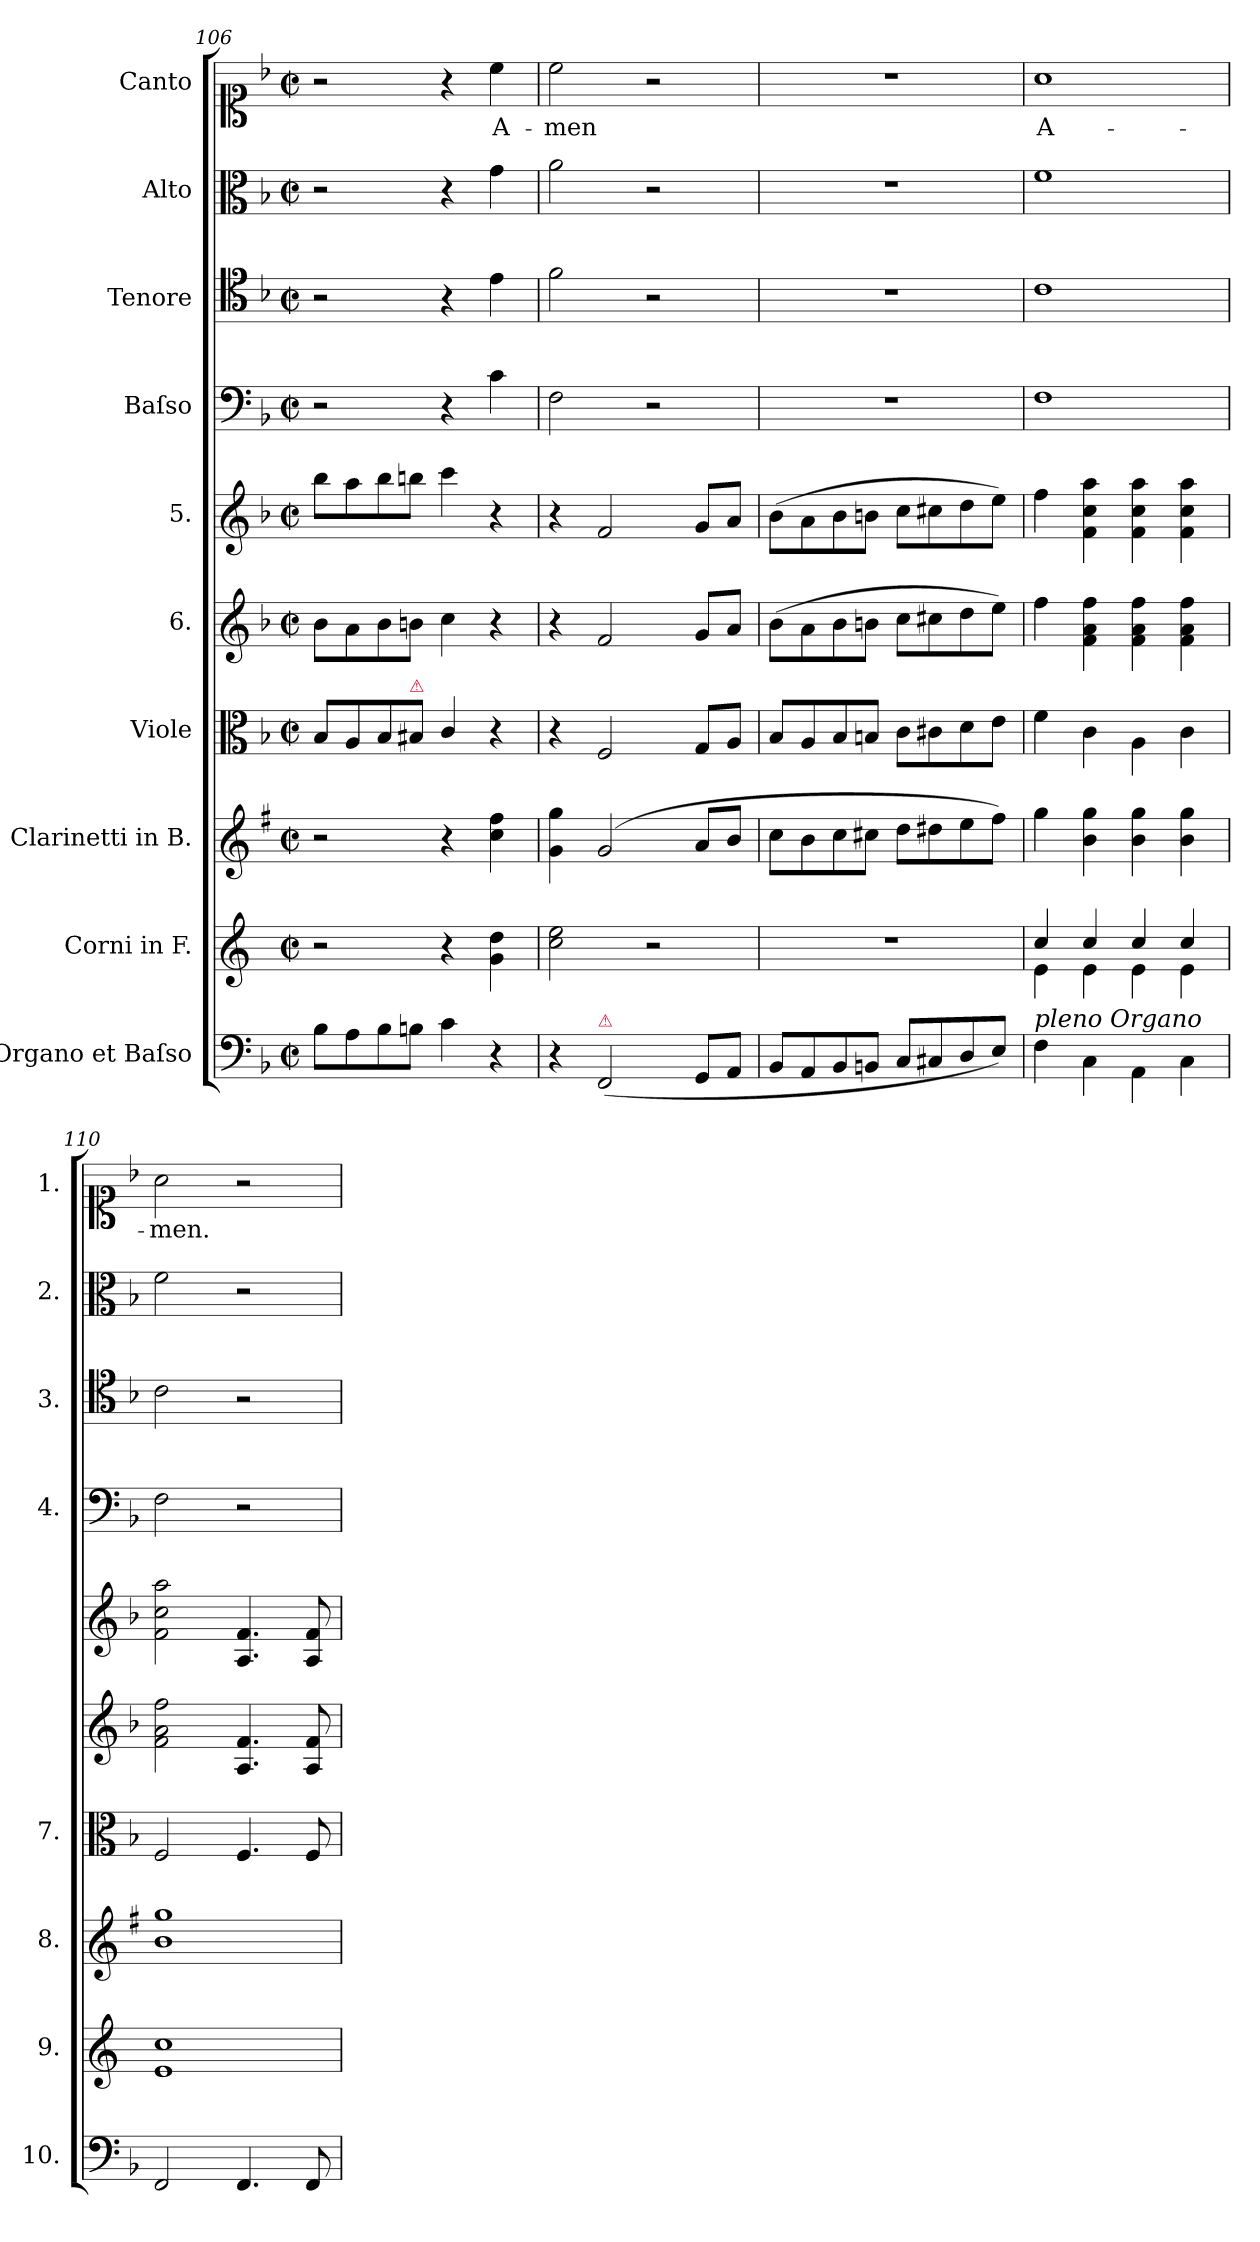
**kern	**kern	**kern	**kern	**kern	**kern	**kern	**kern	**kern	**kern	**text
*part10	*part9	*part8	*part7	*part6	*part5	*part4	*part3	*part2	*part1	*part1
*staff10	*staff9	*staff8	*staff7	*staff6	*staff5	*staff4	*staff3	*staff2	*staff1	*staff1
*I"Organo et Baſso	*I"Corni in F.	*I"Clarinetti in B.	*I"Viole	*I"6.	*I"5.	*I"Baſso	*I"Tenore	*I"Alto	*I"Canto	*
*I'10.	*I'9.	*I'8.	*I'7.	*	*	*I'4.	*I'3.	*I'2.	*I'1.	*
*clefF4	*clefG2	*clefG2	*clefC3	*clefG2	*clefG2	*clefF4	*clefC4	*clefC3	*clefC1	*
*	*ITrd4c7	*ITrd1c2	*	*	*	*	*	*	*	*
*k[b-]	*k[b-]	*k[b-]	*k[b-]	*k[b-]	*k[b-]	*k[b-]	*k[b-]	*k[b-]	*k[b-]	*
*M2/2	*M2/2	*M2/2	*M2/2	*M2/2	*M2/2	*M2/2	*M2/2	*M2/2	*M2/2	*
*met(c|)	*met(c|)	*met(c|)	*met(c|)	*met(c|)	*met(c|)	*met(c|)	*met(c|)	*met(c|)	*met(c|)	*
=106	=106	=106	=106	=106	=106	=106	=106	=106	=106	=106
8B-\L	2r	2r	8B-/L	8b-\L	8bb-\L	2r	2r	2r	2r	.
8A\	.	.	8A/	8a\	8aa\	.	.	.	.	.
8B-\	.	.	8B-/	8b-\	8bb-\	.	.	.	.	.
!	!	!	!LO:TX:a:color=crimson:t=⚠	!	!	!	!	!	!	!
8Bn\J	.	.	8B#X/J	8bn\J	8bbn\J	.	.	.	.	.
4c\	4r	4r	4c/	4cc\	4ccc\	4r	4r	4r	4r	.
4r	4c\ 4g\	4b-\ 4ee\	4r	4r	4r	4c\	4e\	4g\	4cc\	A-
=107	=107	=107	=107	=107	=107	=107	=107	=107	=107	=107
4r	2f\ 2a\	4f\ 4ff\	4r	4r	4r	2F\	2f\	2a\	2cc\	-men
!LO:TX:a:color=crimson:t=⚠	!	!	!	!	!	!	!	!	!	!
(2FF/	.	(2f/	2F/	2f/	2f/	.	.	.	.	.
.	2r	.	.	.	.	2r	2r	2r	2r	.
8GG/L	.	8g/L	8G/L	8g/L	8g/L	.	.	.	.	.
8AA/J	.	8a/J	8A/J	8a/J	8a/J	.	.	.	.	.
=108	=108	=108	=108	=108	=108	=108	=108	=108	=108	=108
8BB-/L	1r	8b-\L	8B-/L	(8b-\L	(8b-\L	1r	1r	1r	1r	.
8AA/	.	8a\	8A/	8a\	8a\	.	.	.	.	.
8BB-/	.	8b-\	8B-/	8b-\	8b-\	.	.	.	.	.
8BBn/J	.	8bn\J	8Bn/J	8bn\J	8bn\J	.	.	.	.	.
8C/L	.	8cc\L	8c\L	8cc\L	8cc\L	.	.	.	.	.
8C#X/	.	8cc#X\	8c#X\	8cc#X\	8cc#X\	.	.	.	.	.
8D/	.	8dd\	8d\	8dd\	8dd\	.	.	.	.	.
8E/J)	.	8ee\J)	8e\J	8ee\J)	8ee\J)	.	.	.	.	.
=109	=109	=109	=109	=109	=109	=109	=109	=109	=109	=109
*	*^	*	*	*	*	*	*	*	*	*
!LO:TX:a:i:t=pleno Organo	!	!	!	!	!	!	!	!	!	!	!
4F\	4f/	4A\	4ff\	4f\	4ff\	4ff\	1F	1c	1f	1a	A-
4C\	4f/	4A\	4a\ 4ff\	4c\	4f\ 4a\ 4ff\	4f\ 4cc\ 4aa\	.	.	.	.	.
4AA\	4f/	4A\	4a\ 4ff\	4A\	4f\ 4a\ 4ff\	4f\ 4cc\ 4aa\	.	.	.	.	.
4C\	4f/	4A\	4a\ 4ff\	4c\	4f\ 4a\ 4ff\	4f\ 4cc\ 4aa\	.	.	.	.	.
*	*v	*v	*	*	*	*	*	*	*	*	*
=110	=110	=110	=110	=110	=110	=110	=110	=110	=110	=110
2FF/	1A 1f	1a 1ff	2F/	2f\ 2a\ 2ff\	2f\ 2cc\ 2aa\	2F\	2c\	2f\	2a\	-men.
4.FF/	.	.	4.F/	4.A/ 4.f/	4.A/ 4.f/	2r	2r	2r	2r	.
8FF/	.	.	8F/	8A/ 8f/	8A/ 8f/	.	.	.	.	.
=	=	=	=	=	=	=	=	=	=	=
*-	*-	*-	*-	*-	*-	*-	*-	*-	*-	*-
